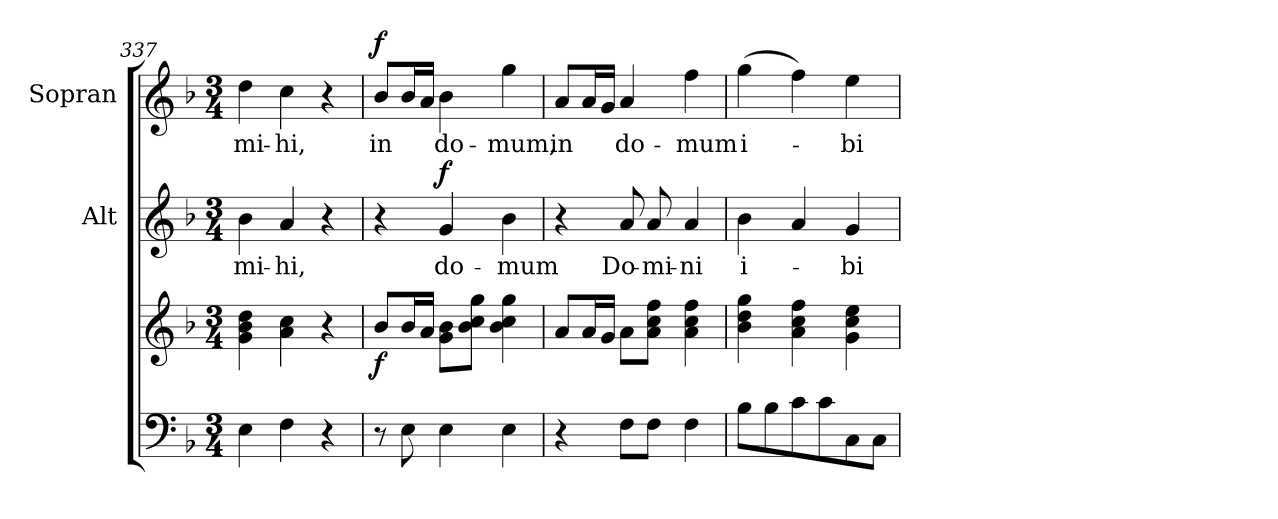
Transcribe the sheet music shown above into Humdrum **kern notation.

**kern	**kern	**dynam	**kern	**text	**dynam	**kern	**text	**dynam
*part3	*part3	*part3	*part2	*part2	*part2	*part1	*part1	*part1
*staff4	*staff3	*staff3/4	*staff2	*staff2	*staff2	*staff1	*staff1	*staff1
*	*	*	*I"Alt	*	*	*I"Sopran	*	*
*	*	*	*I'A.	*	*	*I'S.	*	*
*clefF4	*clefG2	*	*clefG2	*	*	*clefG2	*	*
*k[b-]	*k[b-]	*	*k[b-]	*	*	*k[b-]	*	*
*F:	*F:	*	*F:	*	*	*F:	*	*
*M3/4	*M3/4	*	*M3/4	*	*	*M3/4	*	*
=337	=337	=337	=337	=337	=337	=337	=337	=337
!	!	!	!	!LO:LY:b	!	!	!LO:LY:b	!
4E\	4g\ 4b-\ 4dd\	.	4b-\	mi-	.	4dd\	mi-	.
!	!	!	!	!LO:LY:b	!	!	!LO:LY:b	!
4F\	4a\ 4cc\	.	4a/	-hi,	.	4cc\	-hi,	.
4r	4r	.	4r	.	.	4r	.	.
=338	=338	=338	=338	=338	=338	=338	=338	=338
!	!	!LO:DY:b	!	!	!	!	!LO:LY:b	!LO:DY:a
8r	8b-/L	f	4r	.	.	8b-/L	in	f
8E\	16b-/L	.	.	.	.	16b-/L	.	.
.	16a/JJ	.	.	.	.	16a/JJ	.	.
!	!	!	!	!LO:LY:b	!LO:DY:a	!	!LO:LY:b	!
4E\	8g\ 8b-\L	.	4g/	do-	f	4b-\	do-	.
.	8b-\ 8cc\ 8gg\J	.	.	.	.	.	.	.
!	!	!	!	!LO:LY:b	!	!	!LO:LY:b	!
4E\	4b-\ 4cc\ 4gg\	.	4b-\	-mum	.	4gg\	-mum,	.
!!LO:PB:g=z
=339	=339	=339	=339	=339	=339	=339	=339	=339
!	!	!	!	!	!	!	!LO:LY:b	!
4r	8a/L	.	4r	.	.	8a/L	in	.
.	16a/L	.	.	.	.	16a/L	.	.
.	16g/JJ	.	.	.	.	16g/JJ	.	.
!	!	!	!	!LO:LY:b	!	!	!LO:LY:b	!
8F\L	8a\L	.	8a/	Do-	.	4a/	do-	.
!	!	!	!	!LO:LY:b	!	!	!	!
8F\J	8a\ 8cc\ 8ff\J	.	8a/	-mi-	.	.	.	.
!	!	!	!	!LO:LY:b	!	!	!LO:LY:b	!
4F\	4a\ 4cc\ 4ff\	.	4a/	-ni	.	4ff\	-mum	.
=340	=340	=340	=340	=340	=340	=340	=340	=340
!	!	!	!	!LO:LY:b	!	!	!LO:LY:b	!
8B-\L	4b-\ 4dd\ 4gg\	.	4b-\	i-	.	(>4gg\	i-	.
8B-\	.	.	.	.	.	.	.	.
8c\	4a\ 4cc\ 4ff\	.	4a/	.	.	4ff\)	.	.
8c\	.	.	.	.	.	.	.	.
!	!	!	!	!LO:LY:b	!	!	!LO:LY:b	!
8C\	4g\ 4cc\ 4ee\	.	4g/	-bi-	.	4ee\	-bi-	.
8C\J	.	.	.	.	.	.	.	.
=	=	=	=	=	=	=	=	=
*-	*-	*-	*-	*-	*-	*-	*-	*-
